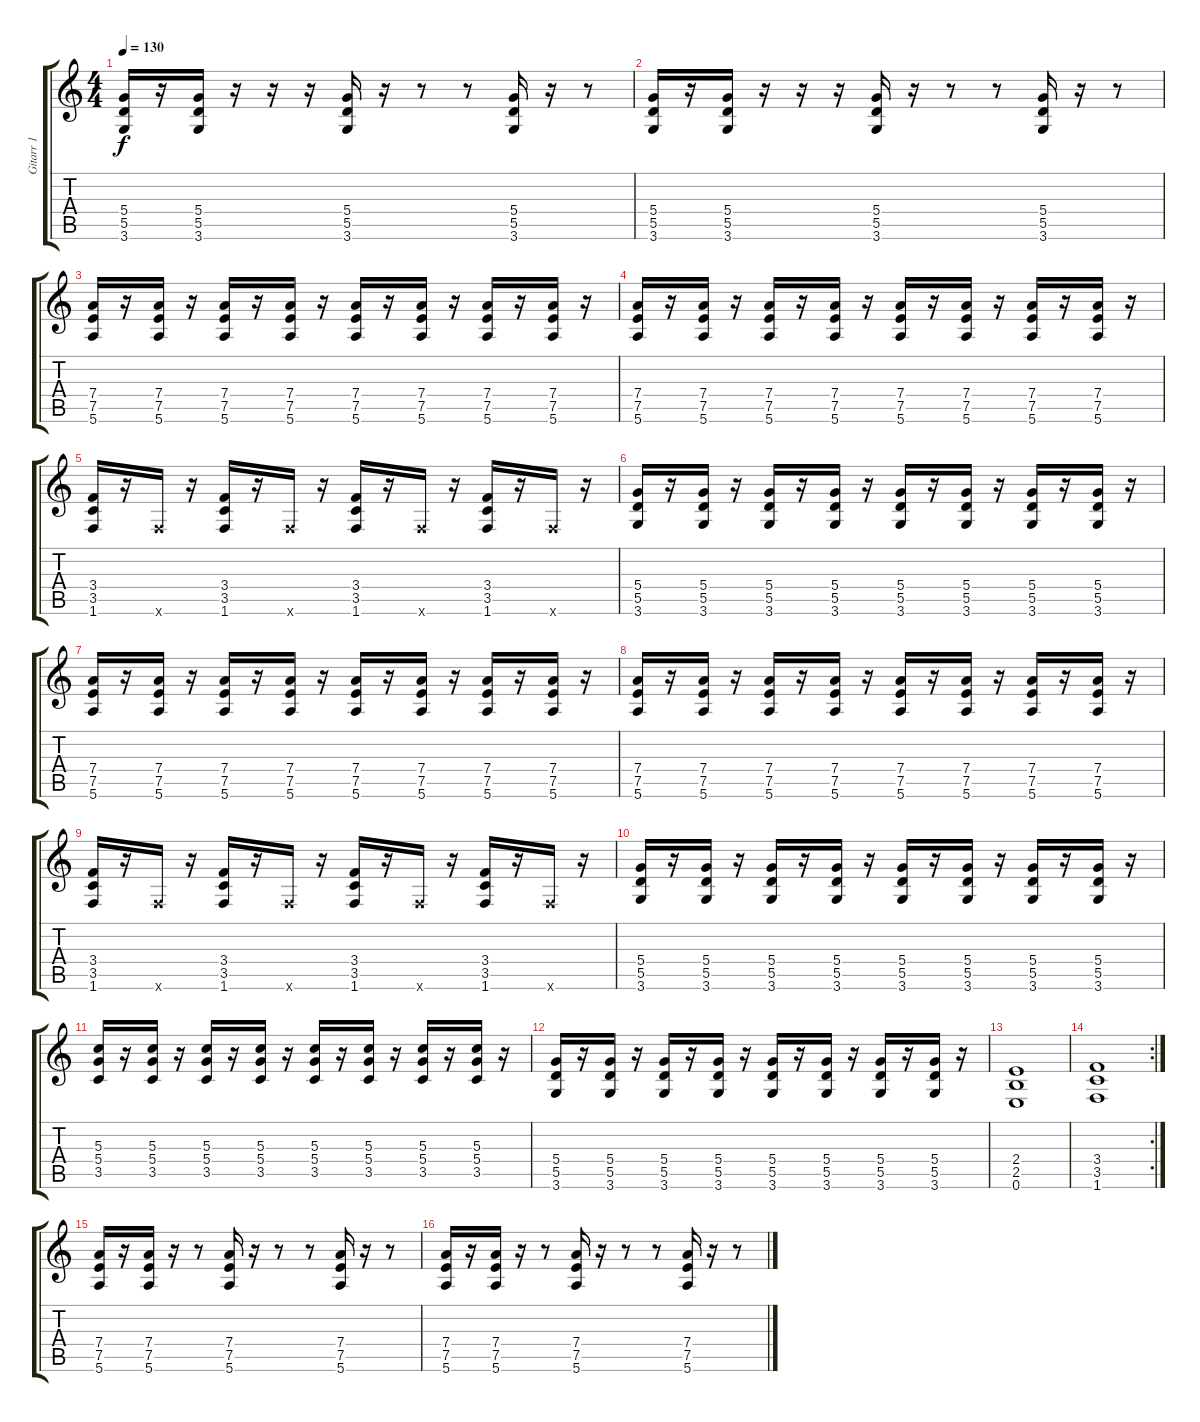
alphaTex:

\track ("Gitarr 1" "Gitarr 1") {instrument distortionguitar}
\staff {score tabs}
\tuning (E4 B3 G3 D3 A2 E2) {hide}
\ts (4 4)
\tempo 130
\clef g2
\ks c
(5.4 5.5 3.6).16{dy f} r.16 (5.4 5.5 3.6).16 r.16 r.16 r.16 (5.4 5.5 3.6).16 r.16 r.8 r.8 (5.4 5.5 3.6).16 r.16 r.8 |
(5.4 5.5 3.6).16 r.16 (5.4 5.5 3.6).16 r.16 r.16 r.16 (5.4 5.5 3.6).16 r.16 r.8 r.8 (5.4 5.5 3.6).16 r.16 r.8 |
(7.4 7.5 5.6).16 r.16 (7.4 7.5 5.6).16 r.16 (7.4 7.5 5.6).16 r.16 (7.4 7.5 5.6).16 r.16 (7.4 7.5 5.6).16 r.16 (7.4 7.5 5.6).16 r.16 (7.4 7.5 5.6).16 r.16 (7.4 7.5 5.6).16 r.16 |
(7.4 7.5 5.6).16 r.16 (7.4 7.5 5.6).16 r.16 (7.4 7.5 5.6).16 r.16 (7.4 7.5 5.6).16 r.16 (7.4 7.5 5.6).16 r.16 (7.4 7.5 5.6).16 r.16 (7.4 7.5 5.6).16 r.16 (7.4 7.5 5.6).16 r.16 |
(3.4 3.5 1.6).16 r.16 1.6{x}.16 r.16 (3.4 3.5 1.6).16 r.16 1.6{x}.16 r.16 (3.4 3.5 1.6).16 r.16 1.6{x}.16 r.16 (3.4 3.5 1.6).16 r.16 1.6{x}.16 r.16 |
(5.4 5.5 3.6).16 r.16 (5.4 5.5 3.6).16 r.16 (5.4 5.5 3.6).16 r.16 (5.4 5.5 3.6).16 r.16 (5.4 5.5 3.6).16 r.16 (5.4 5.5 3.6).16 r.16 (5.4 5.5 3.6).16 r.16 (5.4 5.5 3.6).16 r.16 |
(7.4 7.5 5.6).16 r.16 (7.4 7.5 5.6).16 r.16 (7.4 7.5 5.6).16 r.16 (7.4 7.5 5.6).16 r.16 (7.4 7.5 5.6).16 r.16 (7.4 7.5 5.6).16 r.16 (7.4 7.5 5.6).16 r.16 (7.4 7.5 5.6).16 r.16 |
(7.4 7.5 5.6).16 r.16 (7.4 7.5 5.6).16 r.16 (7.4 7.5 5.6).16 r.16 (7.4 7.5 5.6).16 r.16 (7.4 7.5 5.6).16 r.16 (7.4 7.5 5.6).16 r.16 (7.4 7.5 5.6).16 r.16 (7.4 7.5 5.6).16 r.16 |
(3.4 3.5 1.6).16 r.16 1.6{x}.16 r.16 (3.4 3.5 1.6).16 r.16 1.6{x}.16 r.16 (3.4 3.5 1.6).16 r.16 1.6{x}.16 r.16 (3.4 3.5 1.6).16 r.16 1.6{x}.16 r.16 |
(5.4 5.5 3.6).16 r.16 (5.4 5.5 3.6).16 r.16 (5.4 5.5 3.6).16 r.16 (5.4 5.5 3.6).16 r.16 (5.4 5.5 3.6).16 r.16 (5.4 5.5 3.6).16 r.16 (5.4 5.5 3.6).16 r.16 (5.4 5.5 3.6).16 r.16 |
(5.3 5.4 3.5).16 r.16 (5.3 5.4 3.5).16 r.16 (5.3 5.4 3.5).16 r.16 (5.3 5.4 3.5).16 r.16 (5.3 5.4 3.5).16 r.16 (5.3 5.4 3.5).16 r.16 (5.3 5.4 3.5).16 r.16 (5.3 5.4 3.5).16 r.16 |
(5.4 5.5 3.6).16 r.16 (5.4 5.5 3.6).16 r.16 (5.4 5.5 3.6).16 r.16 (5.4 5.5 3.6).16 r.16 (5.4 5.5 3.6).16 r.16 (5.4 5.5 3.6).16 r.16 (5.4 5.5 3.6).16 r.16 (5.4 5.5 3.6).16 r.16 |
(2.4 2.5 0.6).1 |
\rc 2
(3.4 3.5 1.6).1 |
(7.4 7.5 5.6).16 r.16 (7.4 7.5 5.6).16 r.16 r.8 (7.4 7.5 5.6).16 r.16 r.8 r.8 (7.4 7.5 5.6).16 r.16 r.8 |
(7.4 7.5 5.6).16 r.16 (7.4 7.5 5.6).16 r.16 r.8 (7.4 7.5 5.6).16 r.16 r.8 r.8 (7.4 7.5 5.6).16 r.16 r.8
